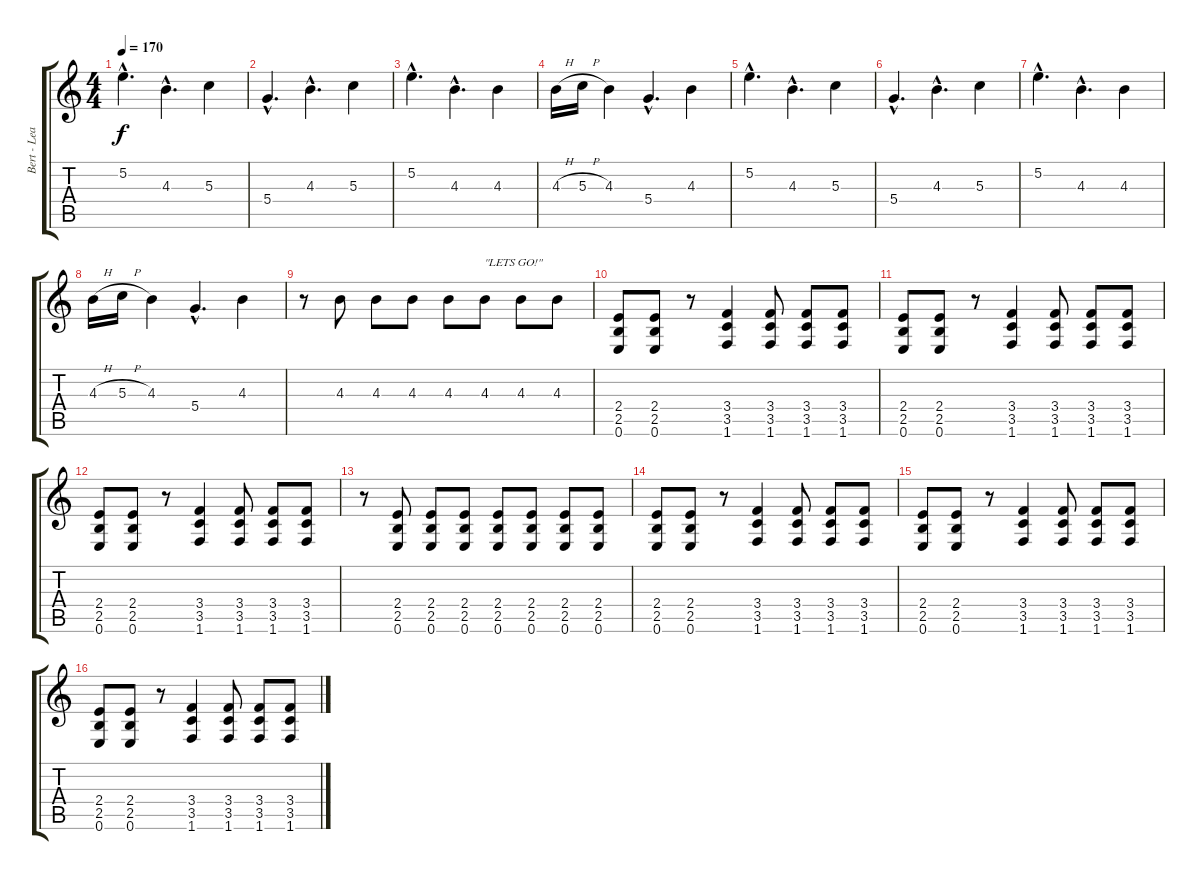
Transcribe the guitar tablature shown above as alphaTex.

\track ("Bert - Lead" "Bert - Lea") {instrument electricguitarclean}
\staff {score tabs}
\tuning (E4 B3 G3 D3 A2 E2) {hide}
\ts (4 4)
\tempo 170
\clef g2
\ks c
5.2{hac}.4{d dy f} 4.3{hac}.4{d} 5.3.4 |
5.4{hac}.4{d} 4.3{hac}.4{d} 5.3.4 |
5.2{hac}.4{d} 4.3{hac}.4{d} 4.3.4 |
4.3{h}.16 5.3{h}.16 4.3.4 5.4{hac}.4{d} 4.3.4 |
5.2{hac}.4{d} 4.3{hac}.4{d} 5.3.4 |
5.4{hac}.4{d} 4.3{hac}.4{d} 5.3.4 |
5.2{hac}.4{d} 4.3{hac}.4{d} 4.3.4 |
4.3{h}.16 5.3{h}.16 4.3.4 5.4{hac}.4{d} 4.3.4 |
r.8 4.3.8 4.3.8 4.3.8 4.3.8 4.3.8{txt "\"LETS GO!\""} 4.3.8 4.3.8 |
(2.4 2.5 0.6).8 (2.4 2.5 0.6).8 r.8 (3.4 3.5 1.6).4 (3.4 3.5 1.6).8 (3.4 3.5 1.6).8 (3.4 3.5 1.6).8 |
(2.4 2.5 0.6).8 (2.4 2.5 0.6).8 r.8 (3.4 3.5 1.6).4 (3.4 3.5 1.6).8 (3.4 3.5 1.6).8 (3.4 3.5 1.6).8 |
(2.4 2.5 0.6).8 (2.4 2.5 0.6).8 r.8 (3.4 3.5 1.6).4 (3.4 3.5 1.6).8 (3.4 3.5 1.6).8 (3.4 3.5 1.6).8 |
r.8 (2.4 2.5 0.6).8 (2.4 2.5 0.6).8 (2.4 2.5 0.6).8 (2.4 2.5 0.6).8 (2.4 2.5 0.6).8 (2.4 2.5 0.6).8 (2.4 2.5 0.6).8 |
(2.4 2.5 0.6).8 (2.4 2.5 0.6).8 r.8 (3.4 3.5 1.6).4 (3.4 3.5 1.6).8 (3.4 3.5 1.6).8 (3.4 3.5 1.6).8 |
(2.4 2.5 0.6).8 (2.4 2.5 0.6).8 r.8 (3.4 3.5 1.6).4 (3.4 3.5 1.6).8 (3.4 3.5 1.6).8 (3.4 3.5 1.6).8 |
(2.4 2.5 0.6).8 (2.4 2.5 0.6).8 r.8 (3.4 3.5 1.6).4 (3.4 3.5 1.6).8 (3.4 3.5 1.6).8 (3.4 3.5 1.6).8
